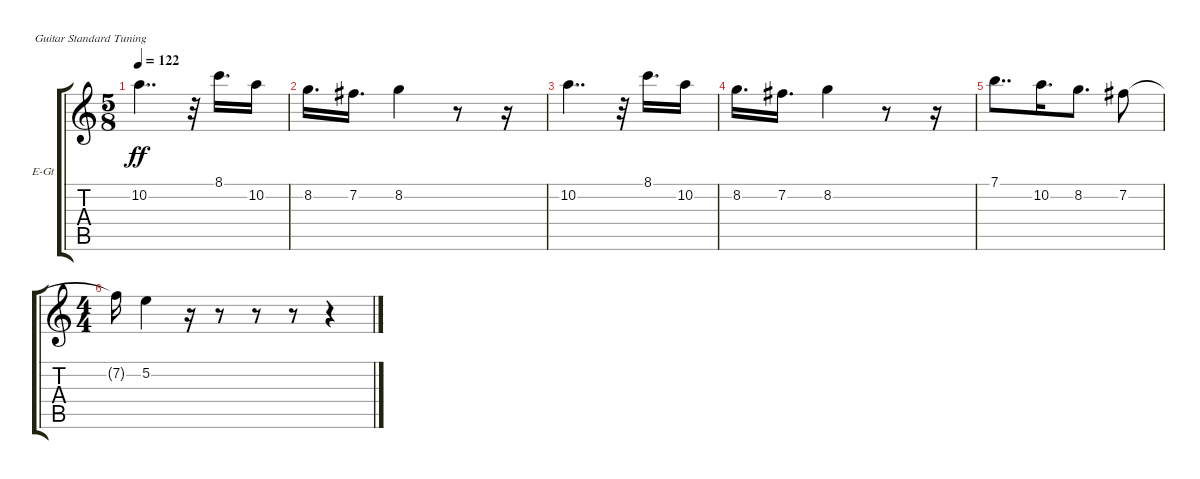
\defaultSystemsLayout 4
\bracketExtendMode groupsimilarinstruments
\firstSystemTrackNameOrientation horizontal
\otherSystemsTrackNameOrientation horizontal
\track ("Electric Guitar(соло)" "E-Gt") {instrument distortionguitar}
\staff {score tabs}
\tuning (E4 B3 G3 D3 A2 E2)
\ts (5 8)
\tempo 122
\clef g2
\ks c
10.2.4{dd dy ff} r.32 8.1.16{d} 10.2.16 |
8.2.16{d} 7.2.16{d} 8.2.4 r.8 r.16 |
10.2.4{dd} r.32 8.1.16{d} 10.2.16 |
8.2.16{d} 7.2.16{d} 8.2.4 r.8 r.16 |
7.1.8{dd} 10.2.16{d} 8.2.8{d} 7.2.8 |
\ts (4 4)
7.2{t}.16 5.2.4 r.16 r.8 r.8 r.8 r.4
